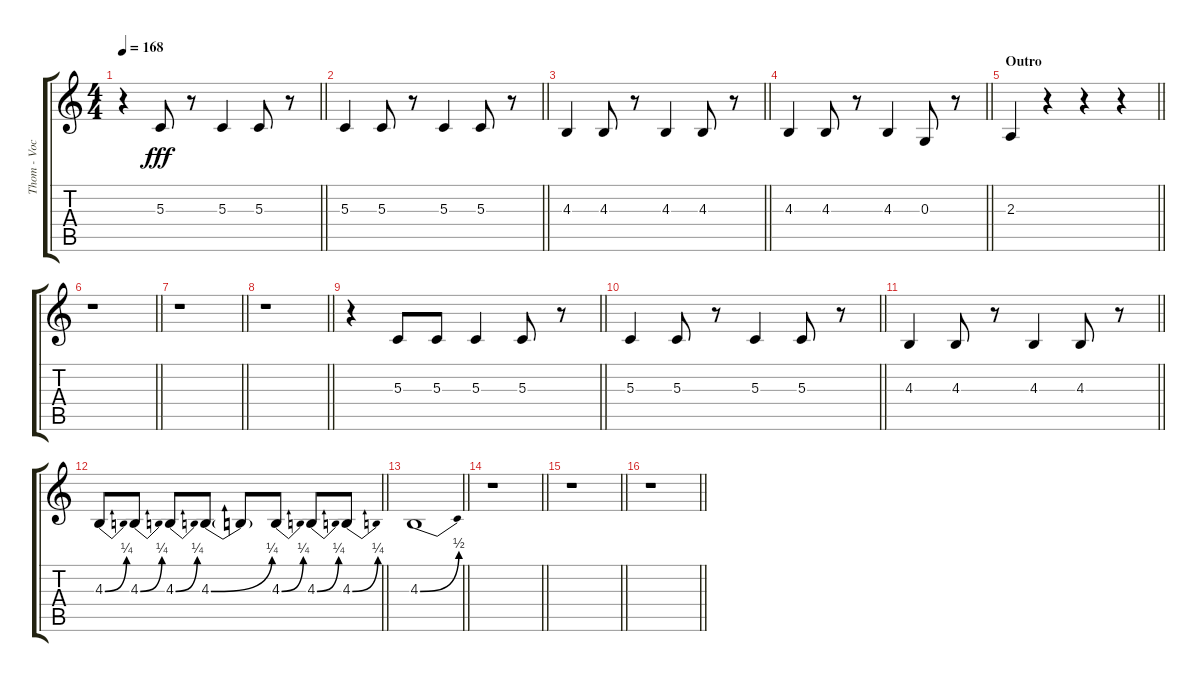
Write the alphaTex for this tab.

\track ("Thom - Vocal" "Thom - Voc") {instrument altosax}
\staff {score tabs}
\tuning (E4 B3 G3 D3 A2 E2) {hide}
\ts (4 4)
\tempo 168
\clef g2
\barLineRight lightlight
\ks c
r.4{dy fff} 5.3.8 r.8 5.3.4 5.3.8 r.8 |
\barLineRight lightlight
5.3.4 5.3.8 r.8 5.3.4 5.3.8 r.8 |
\barLineRight lightlight
4.3.4 4.3.8 r.8 4.3.4 4.3.8 r.8 |
\barLineRight lightlight
4.3.4 4.3.8 r.8 4.3.4 0.3.8 r.8 |
\section ("" "Outro")
\barLineRight lightlight
2.3.4 r.4 r.4 r.4 |
\barLineRight lightlight
r.1 |
\barLineRight lightlight
r.1 |
\barLineRight lightlight
r.1 |
\barLineRight lightlight
r.4 5.3.8 5.3.8 5.3.4 5.3.8 r.8 |
\barLineRight lightlight
5.3.4 5.3.8 r.8 5.3.4 5.3.8 r.8 |
\barLineRight lightlight
4.3.4 4.3.8 r.8 4.3.4 4.3.8 r.8 |
\barLineRight lightlight
4.3{be (bend 0 0 60 1)}.8 4.3{be (bend 0 0 60 1)}.8 4.3{be (bend 0 0 60 1)}.8 4.3{be (bend 0 0 60 1)}.8 4.3{t}.8 4.3{be (bend 0 0 60 1)}.8 4.3{be (bend 0 0 60 1)}.8 4.3{be (bend 0 0 60 1)}.8 |
\barLineRight lightlight
4.3{be (bend 0 0 60 2)}.1 |
\barLineRight lightlight
r.1 |
\barLineRight lightlight
r.1 |
\barLineRight lightlight
r.1
